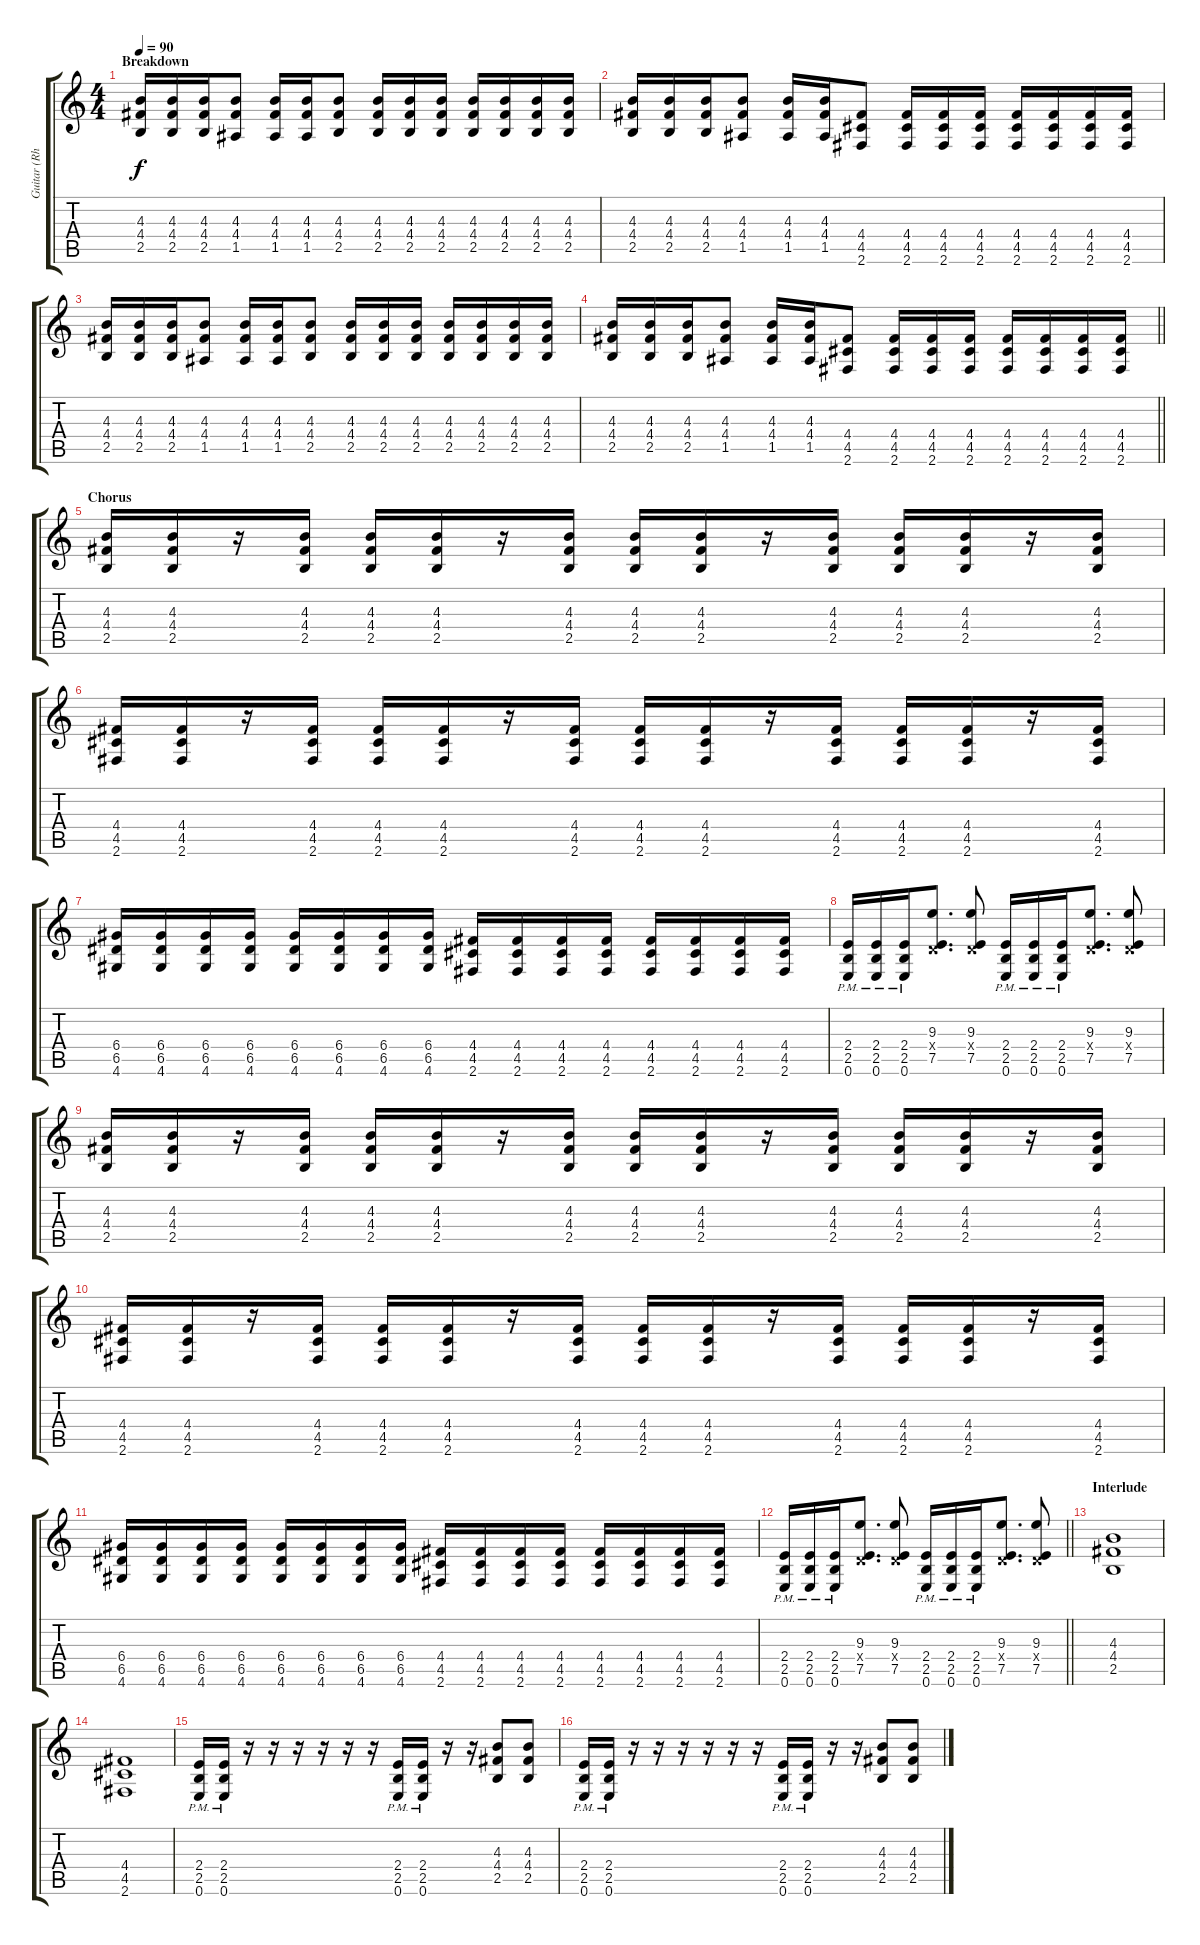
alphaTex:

\track ("Guitar (Rhythm)" "Guitar (Rh") {instrument overdrivenguitar}
\staff {score tabs}
\tuning (E4 B3 G3 D3 A2 E2) {hide}
\ts (4 4)
\section ("" "Breakdown")
\tempo 90
\clef g2
\ks c
(4.3 4.4 2.5).16{dy f} (4.3 4.4 2.5).16 (4.3 4.4 2.5).16 (4.3 4.4 1.5).8 (4.3 4.4 1.5).16 (4.3 4.4 1.5).16 (4.3 4.4 2.5).8 (4.3 4.4 2.5).16 (4.3 4.4 2.5).16 (4.3 4.4 2.5).16 (4.3 4.4 2.5).16 (4.3 4.4 2.5).16 (4.3 4.4 2.5).16 (4.3 4.4 2.5).16 |
(4.3 4.4 2.5).16 (4.3 4.4 2.5).16 (4.3 4.4 2.5).16 (4.3 4.4 1.5).8 (4.3 4.4 1.5).16 (4.3 4.4 1.5).16 (4.4 4.5 2.6).8 (4.4 4.5 2.6).16 (4.4 4.5 2.6).16 (4.4 4.5 2.6).16 (4.4 4.5 2.6).16 (4.4 4.5 2.6).16 (4.4 4.5 2.6).16 (4.4 4.5 2.6).16 |
(4.3 4.4 2.5).16 (4.3 4.4 2.5).16 (4.3 4.4 2.5).16 (4.3 4.4 1.5).8 (4.3 4.4 1.5).16 (4.3 4.4 1.5).16 (4.3 4.4 2.5).8 (4.3 4.4 2.5).16 (4.3 4.4 2.5).16 (4.3 4.4 2.5).16 (4.3 4.4 2.5).16 (4.3 4.4 2.5).16 (4.3 4.4 2.5).16 (4.3 4.4 2.5).16 |
\barLineRight lightlight
(4.3 4.4 2.5).16 (4.3 4.4 2.5).16 (4.3 4.4 2.5).16 (4.3 4.4 1.5).8 (4.3 4.4 1.5).16 (4.3 4.4 1.5).16 (4.4 4.5 2.6).8 (4.4 4.5 2.6).16 (4.4 4.5 2.6).16 (4.4 4.5 2.6).16 (4.4 4.5 2.6).16 (4.4 4.5 2.6).16 (4.4 4.5 2.6).16 (4.4 4.5 2.6).16 |
\section ("" "Chorus")
(4.3 4.4 2.5).16 (4.3 4.4 2.5).16 r.16 (4.3 4.4 2.5).16 (4.3 4.4 2.5).16 (4.3 4.4 2.5).16 r.16 (4.3 4.4 2.5).16 (4.3 4.4 2.5).16 (4.3 4.4 2.5).16 r.16 (4.3 4.4 2.5).16 (4.3 4.4 2.5).16 (4.3 4.4 2.5).16 r.16 (4.3 4.4 2.5).16 |
(4.4 4.5 2.6).16 (4.4 4.5 2.6).16 r.16 (4.4 4.5 2.6).16 (4.4 4.5 2.6).16 (4.4 4.5 2.6).16 r.16 (4.4 4.5 2.6).16 (4.4 4.5 2.6).16 (4.4 4.5 2.6).16 r.16 (4.4 4.5 2.6).16 (4.4 4.5 2.6).16 (4.4 4.5 2.6).16 r.16 (4.4 4.5 2.6).16 |
(6.4 6.5 4.6).16 (6.4 6.5 4.6).16 (6.4 6.5 4.6).16 (6.4 6.5 4.6).16 (6.4 6.5 4.6).16 (6.4 6.5 4.6).16 (6.4 6.5 4.6).16 (6.4 6.5 4.6).16 (4.4 4.5 2.6).16 (4.4 4.5 2.6).16 (4.4 4.5 2.6).16 (4.4 4.5 2.6).16 (4.4 4.5 2.6).16 (4.4 4.5 2.6).16 (4.4 4.5 2.6).16 (4.4 4.5 2.6).16 |
(2.4{pm} 2.5{pm} 0.6{pm}).16 (2.4{pm} 2.5{pm} 0.6{pm}).16 (2.4{pm} 2.5{pm} 0.6{pm}).16 (9.3 0.4{x} 7.5).8{d} (9.3 0.4{x} 7.5).8 (2.4{pm} 2.5{pm} 0.6{pm}).16 (2.4{pm} 2.5{pm} 0.6{pm}).16 (2.4{pm} 2.5{pm} 0.6{pm}).16 (9.3 0.4{x} 7.5).8{d} (9.3 0.4{x} 7.5).8 |
(4.3 4.4 2.5).16 (4.3 4.4 2.5).16 r.16 (4.3 4.4 2.5).16 (4.3 4.4 2.5).16 (4.3 4.4 2.5).16 r.16 (4.3 4.4 2.5).16 (4.3 4.4 2.5).16 (4.3 4.4 2.5).16 r.16 (4.3 4.4 2.5).16 (4.3 4.4 2.5).16 (4.3 4.4 2.5).16 r.16 (4.3 4.4 2.5).16 |
(4.4 4.5 2.6).16 (4.4 4.5 2.6).16 r.16 (4.4 4.5 2.6).16 (4.4 4.5 2.6).16 (4.4 4.5 2.6).16 r.16 (4.4 4.5 2.6).16 (4.4 4.5 2.6).16 (4.4 4.5 2.6).16 r.16 (4.4 4.5 2.6).16 (4.4 4.5 2.6).16 (4.4 4.5 2.6).16 r.16 (4.4 4.5 2.6).16 |
(6.4 6.5 4.6).16 (6.4 6.5 4.6).16 (6.4 6.5 4.6).16 (6.4 6.5 4.6).16 (6.4 6.5 4.6).16 (6.4 6.5 4.6).16 (6.4 6.5 4.6).16 (6.4 6.5 4.6).16 (4.4 4.5 2.6).16 (4.4 4.5 2.6).16 (4.4 4.5 2.6).16 (4.4 4.5 2.6).16 (4.4 4.5 2.6).16 (4.4 4.5 2.6).16 (4.4 4.5 2.6).16 (4.4 4.5 2.6).16 |
\barLineRight lightlight
(2.4{pm} 2.5{pm} 0.6{pm}).16 (2.4{pm} 2.5{pm} 0.6{pm}).16 (2.4{pm} 2.5{pm} 0.6{pm}).16 (9.3 0.4{x} 7.5).8{d} (9.3 0.4{x} 7.5).8 (2.4{pm} 2.5{pm} 0.6{pm}).16 (2.4{pm} 2.5{pm} 0.6{pm}).16 (2.4{pm} 2.5{pm} 0.6{pm}).16 (9.3 0.4{x} 7.5).8{d} (9.3 0.4{x} 7.5).8 |
\section ("" "Interlude")
(4.3 4.4 2.5).1 |
(4.4 4.5 2.6).1 |
(2.4{pm} 2.5{pm} 0.6{pm}).16 (2.4{pm} 2.5{pm} 0.6{pm}).16 r.16 r.16 r.16 r.16 r.16 r.16 (2.4{pm} 2.5{pm} 0.6{pm}).16 (2.4{pm} 2.5{pm} 0.6{pm}).16 r.16 r.16 (4.3 4.4 2.5).8 (4.3 4.4 2.5).8 |
(2.4{pm} 2.5{pm} 0.6{pm}).16 (2.4{pm} 2.5{pm} 0.6{pm}).16 r.16 r.16 r.16 r.16 r.16 r.16 (2.4{pm} 2.5{pm} 0.6{pm}).16 (2.4{pm} 2.5{pm} 0.6{pm}).16 r.16 r.16 (4.3 4.4 2.5).8 (4.3 4.4 2.5).8
